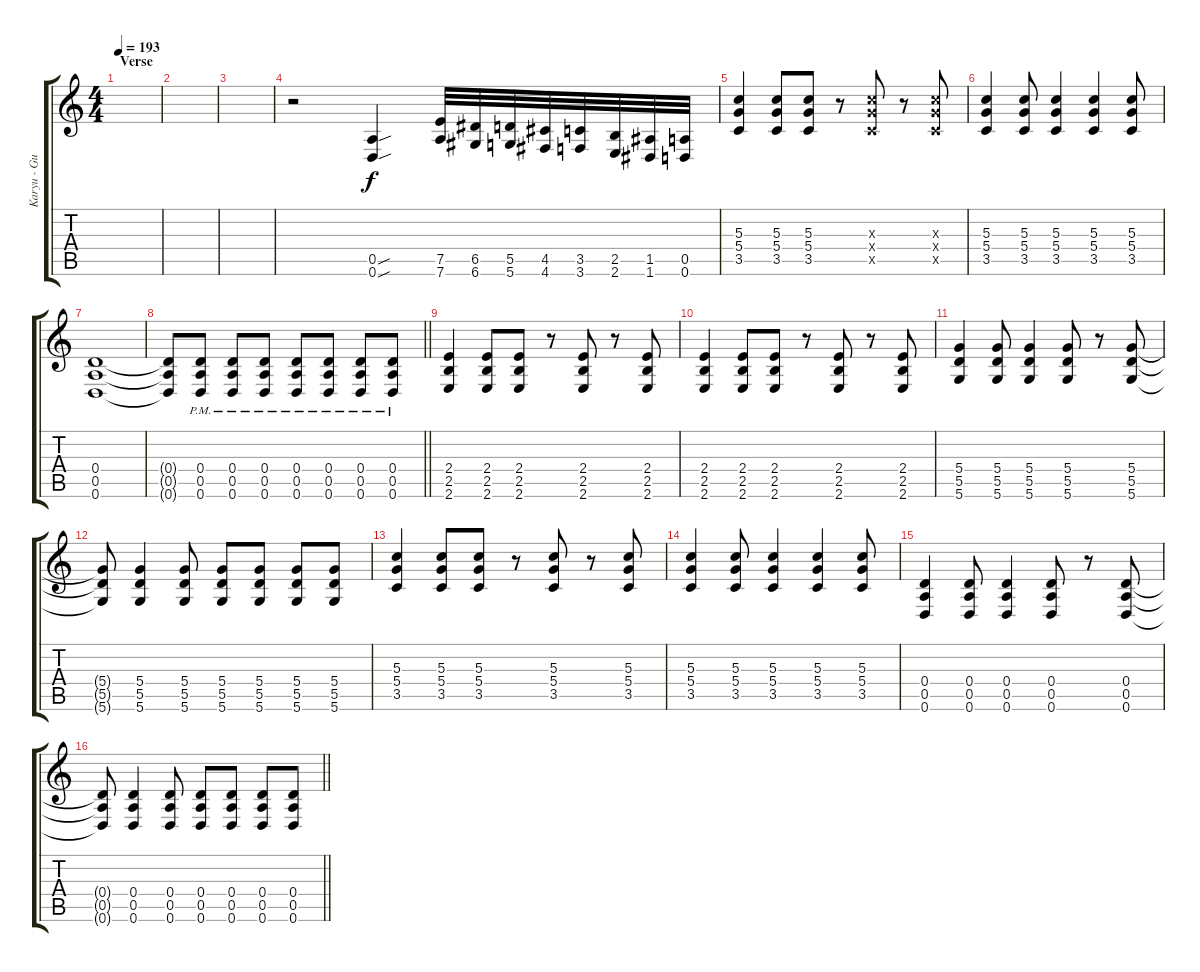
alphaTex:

\track ("Karyu - Guitar 3" "Karyu - Gu") {instrument distortionguitar}
\staff {score tabs}
\tuning (E4 B3 G3 D3 A2 D2) {hide}
\ts (4 4)
\section ("" "Verse")
\tempo 193
\clef g2
\ks c
|
|
|
r.2 (0.5{sou} 0.6{sou}).4 (7.5 7.6).32 (6.5 6.6).32 (5.5 5.6).32 (4.5 4.6).32 (3.5 3.6).32 (2.5 2.6).32 (1.5 1.6).32 (0.5 0.6).32 |
(5.3 5.4 3.5).4 (5.3 5.4 3.5).8 (5.3 5.4 3.5).8 r.8 (5.3{x} 5.4{x} 3.5{x}).8 r.8 (5.3{x} 5.4{x} 3.5{x}).8 |
(5.3 5.4 3.5).4 (5.3 5.4 3.5).8 (5.3 5.4 3.5).4 (5.3 5.4 3.5).4 (5.3 5.4 3.5).8 |
(0.4 0.5 0.6).1 |
\barLineRight lightlight
(0.4{t} 0.5{t} 0.6{t}).8 (0.4{pm} 0.5{pm} 0.6{pm}).8 (0.4{pm} 0.5{pm} 0.6{pm}).8 (0.4{pm} 0.5{pm} 0.6{pm}).8 (0.4{pm} 0.5{pm} 0.6{pm}).8 (0.4{pm} 0.5{pm} 0.6{pm}).8 (0.4{pm} 0.5{pm} 0.6{pm}).8 (0.4{pm} 0.5{pm} 0.6{pm}).8 |
\section ("" "")
(2.4 2.5 2.6).4 (2.4 2.5 2.6).8 (2.4 2.5 2.6).8 r.8 (2.4 2.5 2.6).8 r.8 (2.4 2.5 2.6).8 |
(2.4 2.5 2.6).4 (2.4 2.5 2.6).8 (2.4 2.5 2.6).8 r.8 (2.4 2.5 2.6).8 r.8 (2.4 2.5 2.6).8 |
(5.4 5.5 5.6).4 (5.4 5.5 5.6).8 (5.4 5.5 5.6).4 (5.4 5.5 5.6).8 r.8 (5.4 5.5 5.6).8 |
(5.4{t} 5.5{t} 5.6{t}).8 (5.4 5.5 5.6).4 (5.4 5.5 5.6).8 (5.4 5.5 5.6).8 (5.4 5.5 5.6).8 (5.4 5.5 5.6).8 (5.4 5.5 5.6).8 |
(5.3 5.4 3.5).4 (5.3 5.4 3.5).8 (5.3 5.4 3.5).8 r.8 (5.3 5.4 3.5).8 r.8 (5.3 5.4 3.5).8 |
(5.3 5.4 3.5).4 (5.3 5.4 3.5).8 (5.3 5.4 3.5).4 (5.3 5.4 3.5).4 (5.3 5.4 3.5).8 |
(0.4 0.5 0.6).4 (0.4 0.5 0.6).8 (0.4 0.5 0.6).4 (0.4 0.5 0.6).8 r.8 (0.4 0.5 0.6).8 |
\barLineRight lightlight
(0.4{t} 0.5{t} 0.6{t}).8 (0.4 0.5 0.6).4 (0.4 0.5 0.6).8 (0.4 0.5 0.6).8 (0.4 0.5 0.6).8 (0.4 0.5 0.6).8 (0.4 0.5 0.6).8
